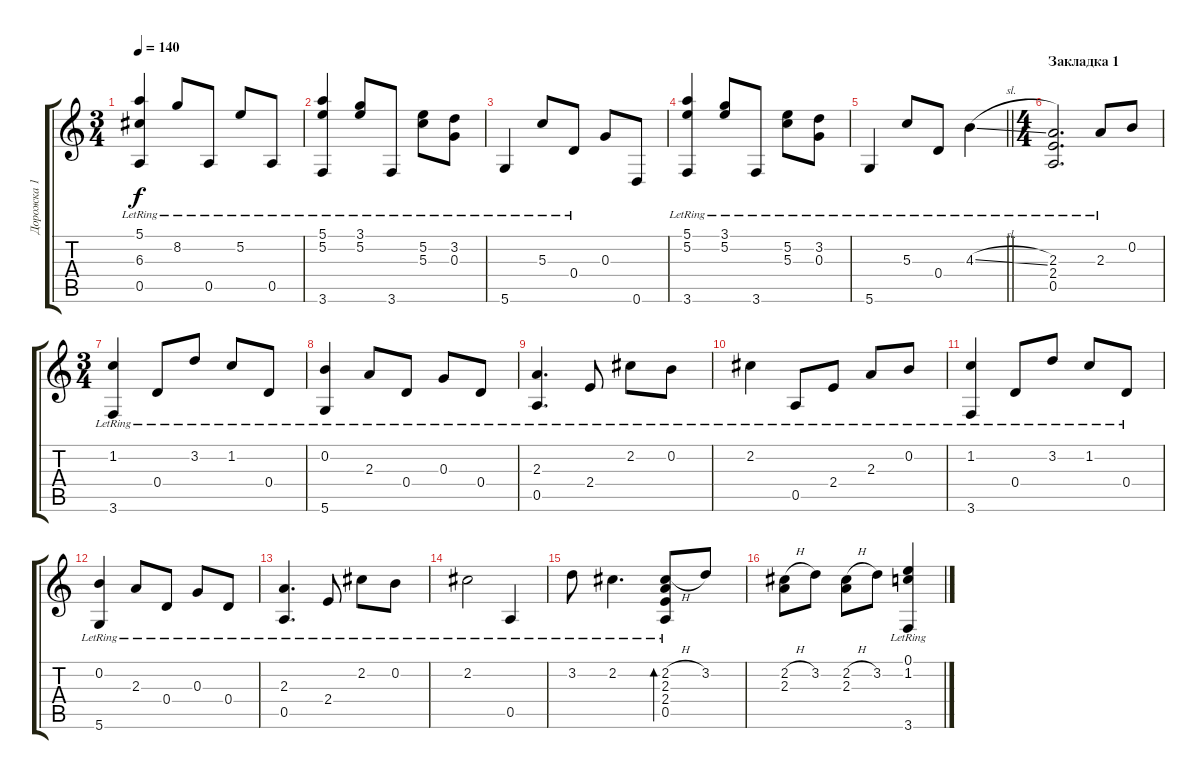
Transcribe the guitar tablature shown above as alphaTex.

\track ("Дорожка 1" "Дорожка 1") {instrument acousticguitarsteel}
\staff {score tabs}
\tuning (E4 B3 G3 D3 A2 D2) {hide}
\ts (3 4)
\tempo 140
\clef g2
\ks c
(5.1{lr} 6.3{lr} 0.5{lr}).4{dy f} 8.2{lr}.8 0.5{lr}.8 5.2{lr}.8 0.5{lr}.8 |
(5.1{lr} 5.2{lr} 3.6{lr}).4 (3.1{lr} 5.2{lr}).8 3.6{lr}.8 (5.2{lr} 5.3{lr}).8 (3.2{lr} 0.3{lr}).8 |
5.6{lr}.4 5.3{lr}.8 0.4{lr}.8 0.3.8 0.6.8 |
(5.1{lr} 5.2{lr} 3.6{lr}).4 (3.1{lr} 5.2{lr}).8 3.6{lr}.8 (5.2{lr} 5.3{lr}).8 (3.2{lr} 0.3{lr}).8 |
\barLineRight lightlight
5.6{lr}.4 5.3{lr}.8 0.4{lr}.8 4.3{sl lr}.4 |
\ts (4 4)
\section ("" "Закладка 1")
(2.3{lr} 2.4{lr} 0.5{lr}).2{d} 2.3{lr}.8 0.2.8 |
\ts (3 4)
(1.2{lr} 3.6{lr}).4 0.4{lr}.8 3.2{lr}.8 1.2{lr}.8 0.4{lr}.8 |
(0.2{lr} 5.6{lr}).4 2.3{lr}.8 0.4{lr}.8 0.3{lr}.8 0.4{lr}.8 |
(2.3{lr} 0.5{lr}).4{d} 2.4{lr}.8 2.2{lr}.8 0.2{lr}.8 |
2.2{lr}.4 0.5{lr}.8 2.4{lr}.8 2.3{lr}.8 0.2{lr}.8 |
(1.2{lr} 3.6{lr}).4 0.4{lr}.8 3.2{lr}.8 1.2{lr}.8 0.4{lr}.8 |
(0.2{lr} 5.6{lr}).4 2.3{lr}.8 0.4{lr}.8 0.3{lr}.8 0.4{lr}.8 |
(2.3{lr} 0.5{lr}).4{d} 2.4{lr}.8 2.2{lr}.8 0.2{lr}.8 |
2.2{lr}.2 0.5{lr}.4 |
3.2{lr}.8 2.2{lr}.4{d} (2.2{h lr} 2.3{lr} 2.4{lr} 0.5{lr}).8{bd 120} 3.2.8 |
(2.2{h} 2.3).8 3.2.8 (2.2{h} 2.3).8 3.2.8 (0.1{lr} 1.2{lr} 3.6{lr}).4
